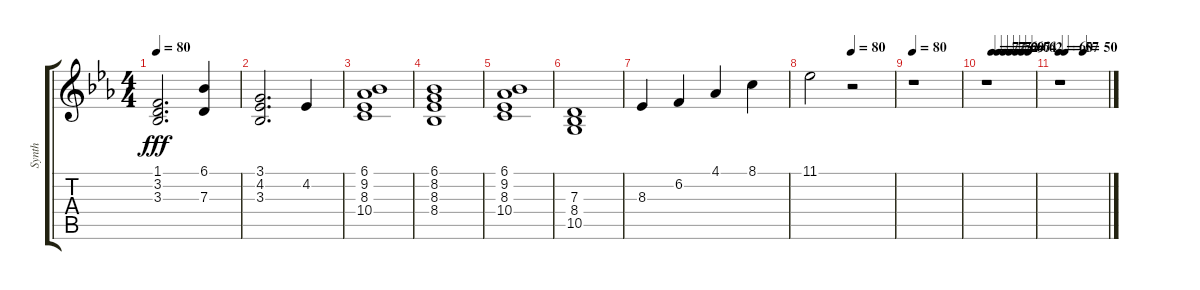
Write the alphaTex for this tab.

\track ("Synth" "Synth") {instrument synthbrass1}
\staff {score tabs}
\tuning (E4 B3 G3 D3 A2 E2) {hide}
\ts (4 4)
\tempo 80
\clef g2
\ks eb
(1.1 3.2 3.3).2{d dy fff} (6.1 7.3).4 |
(3.1 4.2 3.3).2{d} 4.2.4 |
(6.1 9.2 8.3 10.4).1 |
(6.1 8.2 8.3 8.4).1 |
(6.1 9.2 8.3 10.4).1 |
(7.3 8.4 10.5).1 |
8.3.4 6.2.4 4.1.4 8.1.4 |
\tempo (80 0.5)
11.1.2 r.2 |
\tempo 80
r.1 |
\tempo (77 0.125)
\tempo (75 0.25)
\tempo (72 0.375)
\tempo (69 0.5)
\tempo (67 0.625)
\tempo (64 0.75)
\tempo (62 0.875)
r.1 |
\tempo 60
\tempo (57 0.125)
\tempo (50 0.5)
r.1
